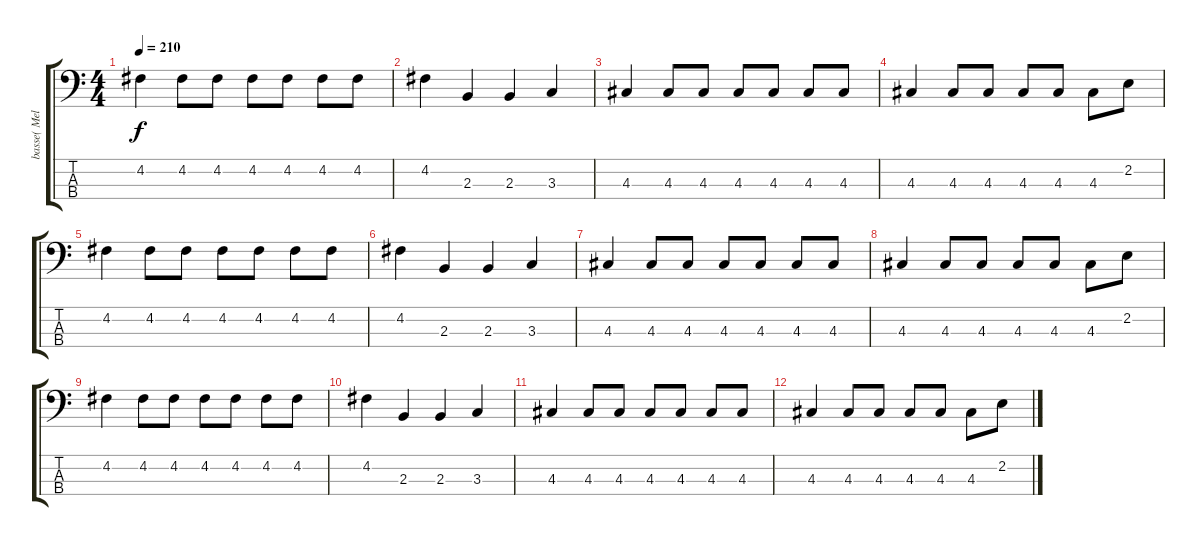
\track ("basse( Mel Ellis )" "basse( Mel") {instrument electricbasspick}
\staff {score tabs}
\tuning (G2 D2 A1 E1) {hide}
\ts (4 4)
\tempo 210
\clef f4
\ks c
4.2.4{dy f volume 12} 4.2.8 4.2.8 4.2.8 4.2.8 4.2.8 4.2.8 |
4.2.4 2.3.4 2.3.4 3.3.4 |
4.3.4{volume 10} 4.3.8 4.3.8 4.3.8 4.3.8 4.3.8 4.3.8 |
4.3.4 4.3.8 4.3.8 4.3.8 4.3.8 4.3.8 2.2.8 |
4.2.4{volume 8} 4.2.8 4.2.8 4.2.8 4.2.8 4.2.8 4.2.8 |
4.2.4 2.3.4 2.3.4 3.3.4 |
4.3.4{volume 6} 4.3.8 4.3.8 4.3.8 4.3.8 4.3.8 4.3.8 |
4.3.4 4.3.8 4.3.8 4.3.8 4.3.8 4.3.8 2.2.8 |
4.2.4{volume 4} 4.2.8 4.2.8 4.2.8 4.2.8 4.2.8 4.2.8 |
4.2.4 2.3.4 2.3.4 3.3.4 |
4.3.4{volume 2} 4.3.8 4.3.8 4.3.8 4.3.8 4.3.8 4.3.8 |
4.3.4{volume 0} 4.3.8 4.3.8 4.3.8 4.3.8 4.3.8 2.2.8
